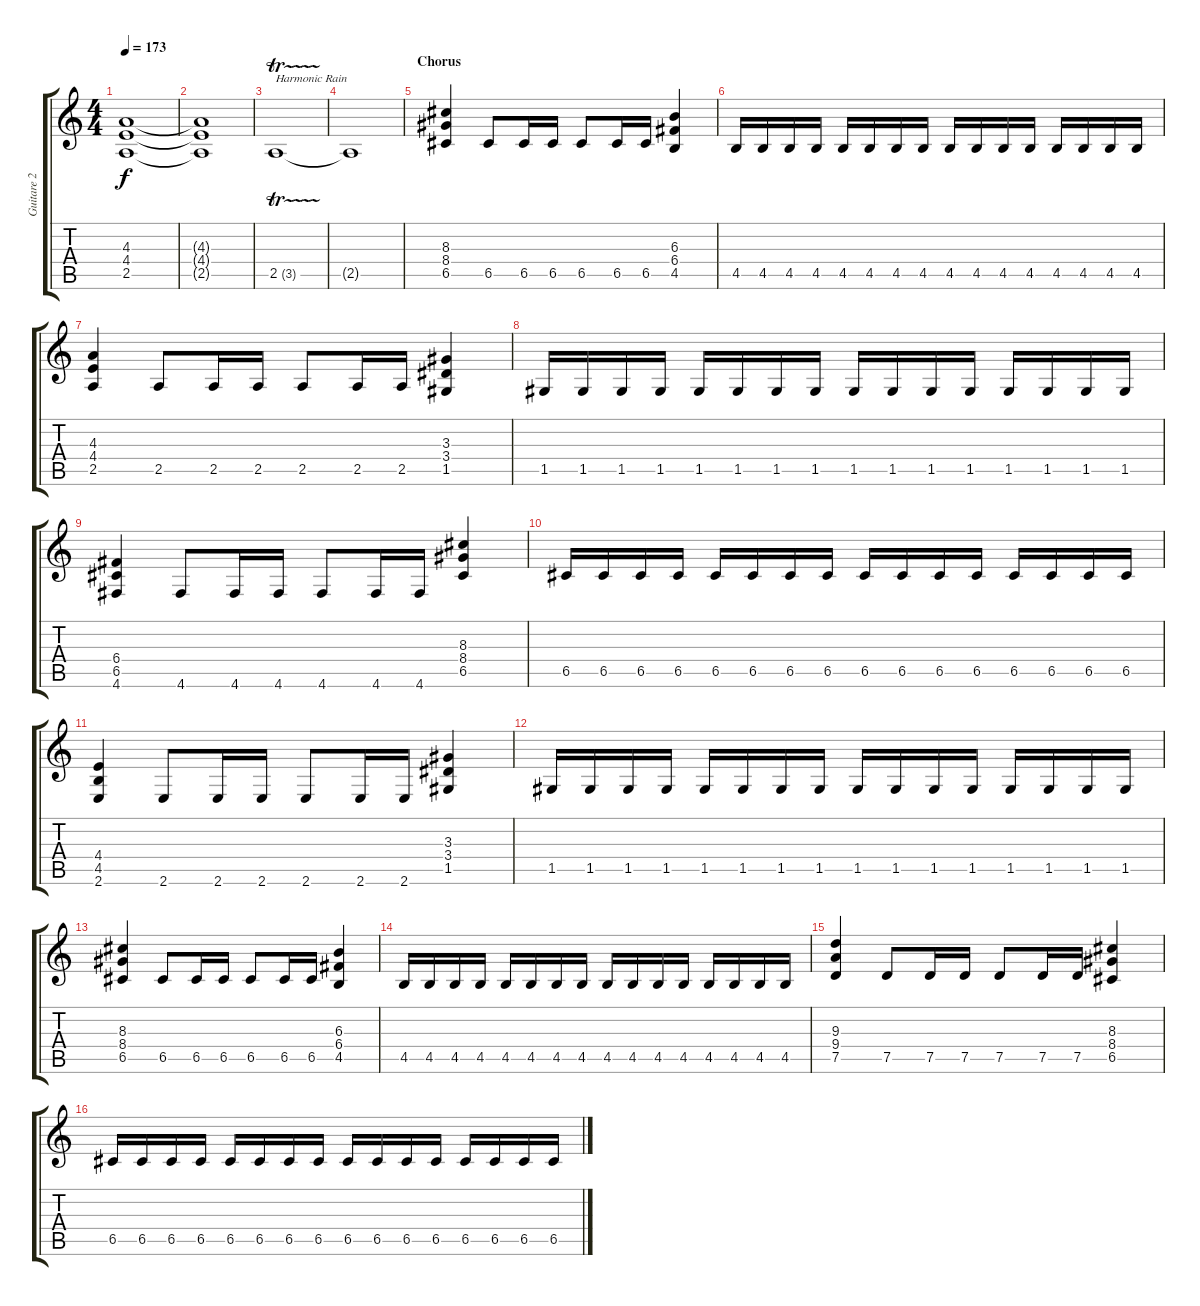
\track ("Guitare 2" "Guitare 2") {instrument distortionguitar}
\staff {score tabs}
\tuning (D4 A3 F3 C3 G2 D2) {hide}
\ts (4 4)
\tempo 173
\clef g2
\ks c
(4.3 4.4 2.5).1{dy f} |
(4.3{t} 4.4{t} 2.5{t}).1 |
2.5{tr (3 16)}.1{txt "Harmonic Rain"} |
2.5{t}.1 |
\section ("" "Chorus")
(8.3 8.4 6.5).4 6.5.8 6.5.16 6.5.16 6.5.8 6.5.16 6.5.16 (6.3 6.4 4.5).4 |
4.5.16 4.5.16 4.5.16 4.5.16 4.5.16 4.5.16 4.5.16 4.5.16 4.5.16 4.5.16 4.5.16 4.5.16 4.5.16 4.5.16 4.5.16 4.5.16 |
(4.3 4.4 2.5).4 2.5.8 2.5.16 2.5.16 2.5.8 2.5.16 2.5.16 (3.3 3.4 1.5).4 |
1.5.16 1.5.16 1.5.16 1.5.16 1.5.16 1.5.16 1.5.16 1.5.16 1.5.16 1.5.16 1.5.16 1.5.16 1.5.16 1.5.16 1.5.16 1.5.16 |
(6.4 6.5 4.6).4 4.6.8 4.6.16 4.6.16 4.6.8 4.6.16 4.6.16 (8.3 8.4 6.5).4 |
6.5.16 6.5.16 6.5.16 6.5.16 6.5.16 6.5.16 6.5.16 6.5.16 6.5.16 6.5.16 6.5.16 6.5.16 6.5.16 6.5.16 6.5.16 6.5.16 |
(4.4 4.5 2.6).4 2.6.8 2.6.16 2.6.16 2.6.8 2.6.16 2.6.16 (3.3 3.4 1.5).4 |
1.5.16 1.5.16 1.5.16 1.5.16 1.5.16 1.5.16 1.5.16 1.5.16 1.5.16 1.5.16 1.5.16 1.5.16 1.5.16 1.5.16 1.5.16 1.5.16 |
(8.3 8.4 6.5).4 6.5.8 6.5.16 6.5.16 6.5.8 6.5.16 6.5.16 (6.3 6.4 4.5).4 |
4.5.16 4.5.16 4.5.16 4.5.16 4.5.16 4.5.16 4.5.16 4.5.16 4.5.16 4.5.16 4.5.16 4.5.16 4.5.16 4.5.16 4.5.16 4.5.16 |
(9.3 9.4 7.5).4 7.5.8 7.5.16 7.5.16 7.5.8 7.5.16 7.5.16 (8.3 8.4 6.5).4 |
6.5.16 6.5.16 6.5.16 6.5.16 6.5.16 6.5.16 6.5.16 6.5.16 6.5.16 6.5.16 6.5.16 6.5.16 6.5.16 6.5.16 6.5.16 6.5.16
